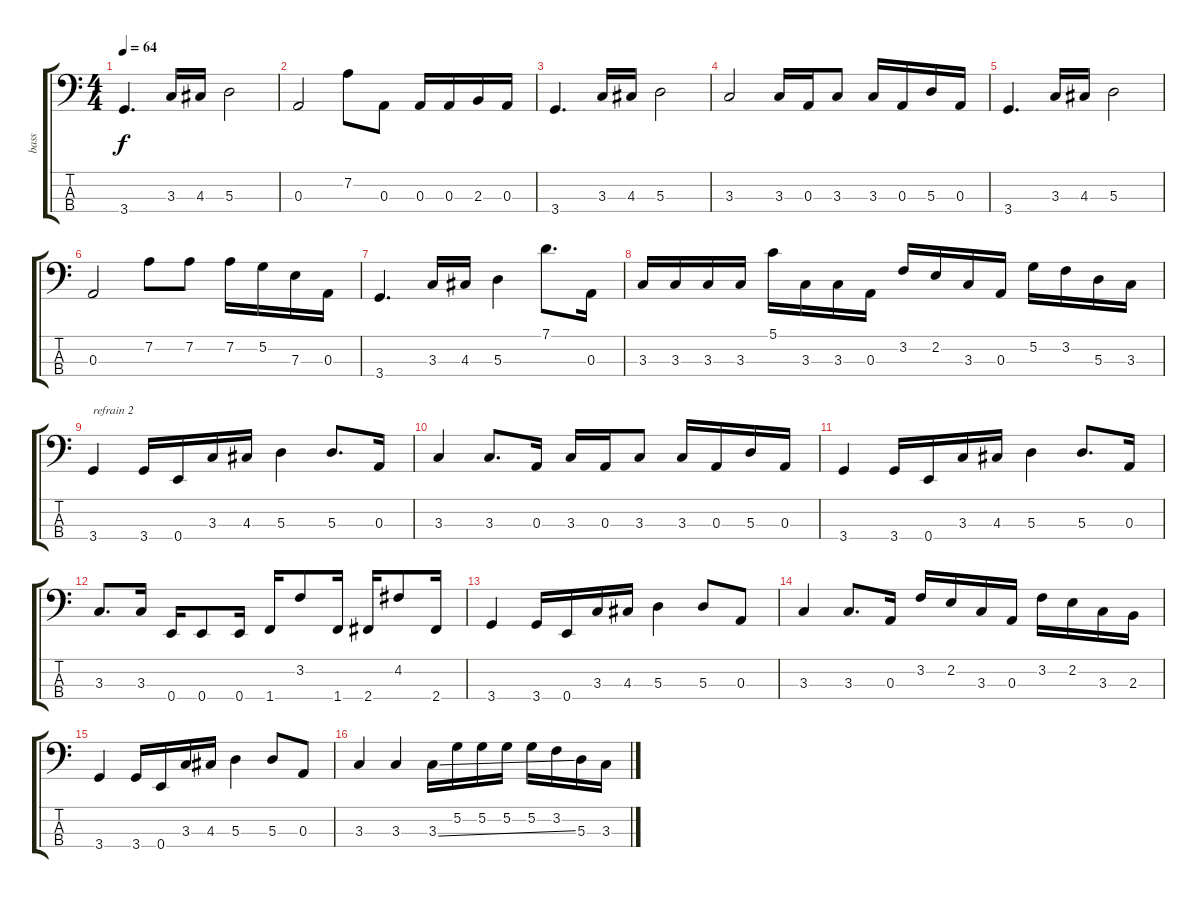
\track ("bass" "bass") {instrument electricbassfinger}
\staff {score tabs}
\tuning (G2 D2 A1 E1) {hide}
\ts (4 4)
\tempo 64
\clef f4
\ks c
3.4.4{d dy f} 3.3.16 4.3.16 5.3.2 |
0.3.2 7.2.8 0.3.8 0.3.16 0.3.16 2.3.16 0.3.16 |
3.4.4{d} 3.3.16 4.3.16 5.3.2 |
3.3.2 3.3.16 0.3.16 3.3.8 3.3.16 0.3.16 5.3.16 0.3.16 |
3.4.4{d} 3.3.16 4.3.16 5.3.2 |
0.3.2 7.2.8 7.2.8 7.2.16 5.2.16 7.3.16 0.3.16 |
3.4.4{d} 3.3.16 4.3.16 5.3.4 7.1.8{d} 0.3.16 |
3.3.16 3.3.16 3.3.16 3.3.16 5.1.16 3.3.16 3.3.16 0.3.16 3.2.16 2.2.16 3.3.16 0.3.16 5.2.16 3.2.16 5.3.16 3.3.16 |
3.4.4{txt "refrain 2"} 3.4.16 0.4.16 3.3.16 4.3.16 5.3.4 5.3.8{d} 0.3.16 |
3.3.4 3.3.8{d} 0.3.16 3.3.16 0.3.16 3.3.8 3.3.16 0.3.16 5.3.16 0.3.16 |
3.4.4 3.4.16 0.4.16 3.3.16 4.3.16 5.3.4 5.3.8{d} 0.3.16 |
3.3.8{d} 3.3.16 0.4.16 0.4.8 0.4.16 1.4.16 3.2.8 1.4.16 2.4.16 4.2.8 2.4.16 |
3.4.4 3.4.16 0.4.16 3.3.16 4.3.16 5.3.4 5.3.8 0.3.8 |
3.3.4 3.3.8{d} 0.3.16 3.2.16 2.2.16 3.3.16 0.3.16 3.2.16 2.2.16 3.3.16 2.3.16 |
3.4.4 3.4.16 0.4.16 3.3.16 4.3.16 5.3.4 5.3.8 0.3.8 |
3.3.4 3.3.4 3.3{ss}.16 5.2.16 5.2.16 5.2.16 5.2.16 3.2.16 5.3.16 3.3.16
